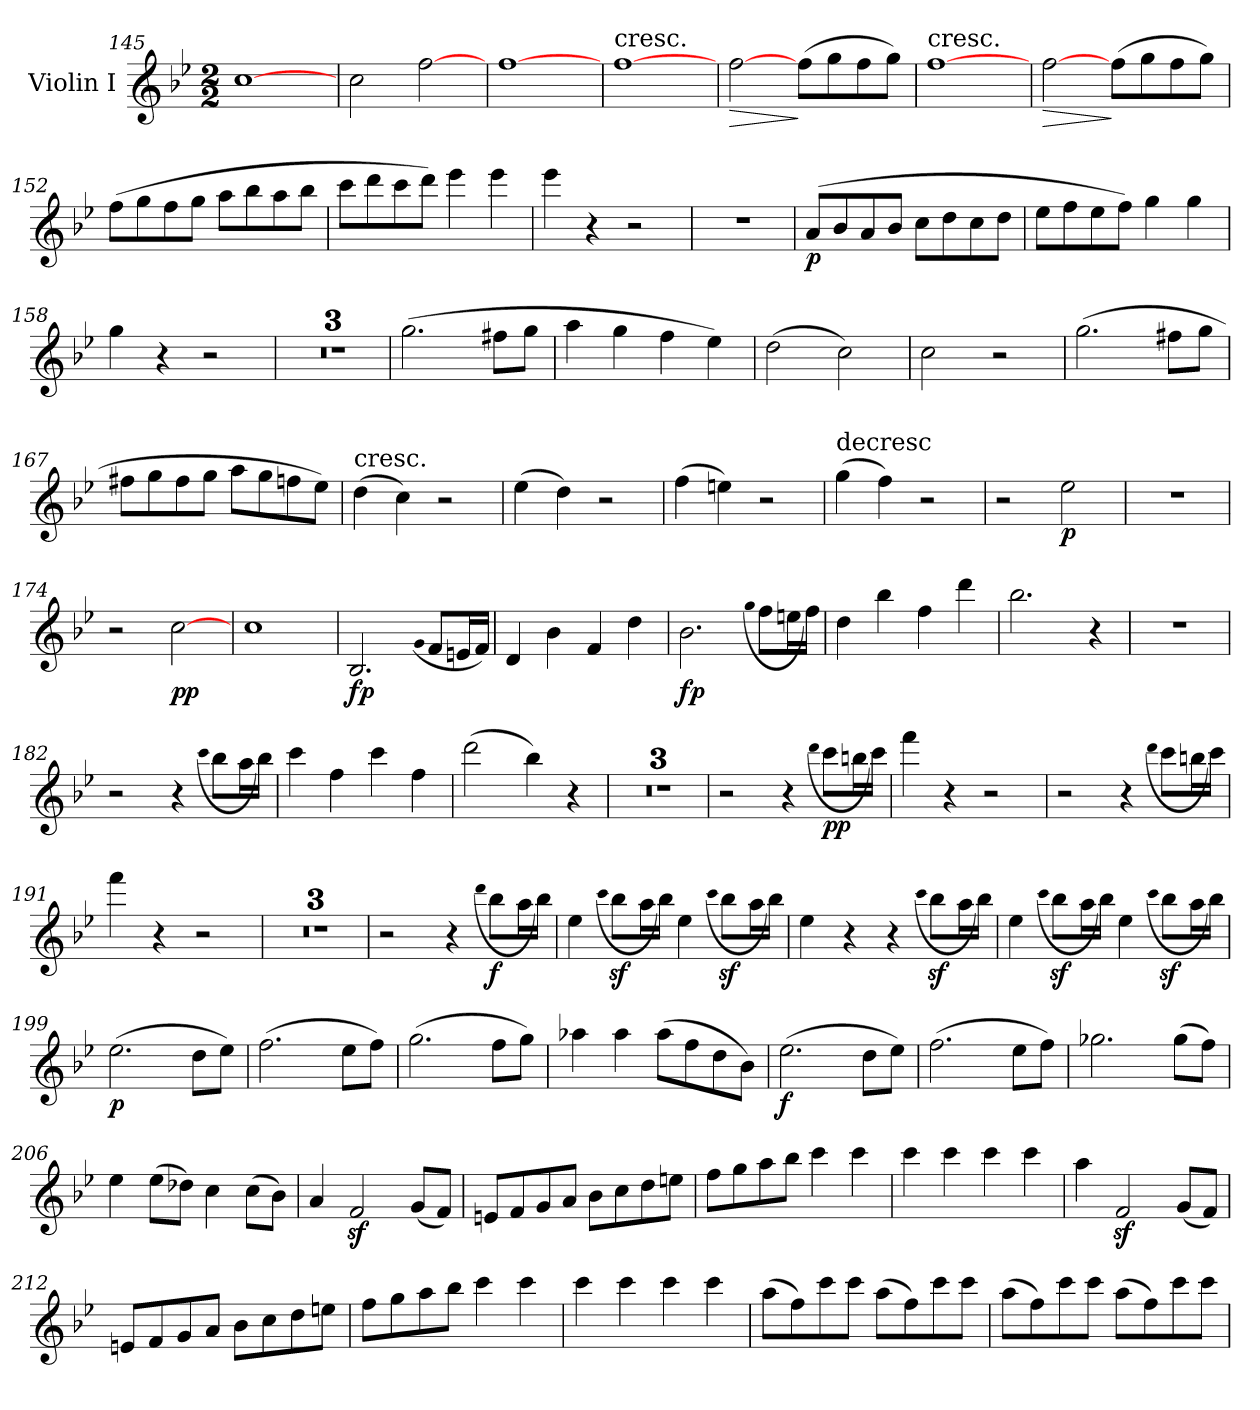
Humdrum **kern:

**kern	**dynam
*part1	*part1
*staff1	*staff1
*I"Violin I	*
*I'Vln	*
*clefG2	*
*k[b-e-]	*
*B-:	*
*M2/2	*
=145	=145
[1cc	.
=146	=146
2cc	.
[2ff	.
=147	=147
[1ff	.
=148	=148
!LO:TX:t=cresc.	!
[1ff	.
=149	=149
!	!LO:HP:b
[2ff	>
(8ff\L	]
8gg\	.
8ff\	.
8gg\J)	.
=150	=150
!LO:TX:t=cresc.	!
[1ff	.
=151	=151
!	!LO:HP:b
[2ff	>
(8ff\L	]
8gg\	.
8ff\	.
8gg\J)	.
=152	=152
(8ff\L	.
8gg\	.
8ff\	.
8gg\J	.
8aa\L	.
8bb-\	.
8aa\	.
8bb-\J	.
=153	=153
8ccc\L	.
8ddd\	.
8ccc\	.
8ddd\J)	.
4eee-	.
4eee-	.
=154	=154
4eee-	.
4r	.
2r	.
=155	=155
1r	.
=156	=156
(8a/L	p
8b-/	.
8a/	.
8b-/J	.
8cc\L	.
8dd\	.
8cc\	.
8dd\J	.
=157	=157
8ee-\L	.
8ff\	.
8ee-\	.
8ff\J)	.
4gg	.
4gg	.
=158	=158
4gg	.
4r	.
2r	.
=159	=159
1r	.
=160	=160
1r	.
=161	=161
1r	.
=162	=162
(2.gg	.
8ff#X\L	.
8gg\J	.
=163	=163
4aa	.
4gg	.
4ff	.
4ee-)	.
=164	=164
(2dd	.
2cc)	.
=165	=165
2cc	.
2r	.
=166	=166
(2.gg	.
8ff#X\L	.
8gg\J	.
=167	=167
8ff#X\L	.
8gg\	.
8ff#\	.
8gg\J	.
8aa\L	.
8gg\	.
8ffn\	.
8ee-\J)	.
=168	=168
!LO:TX:a:t=cresc.	!
(4dd	.
4cc)	.
2r	.
=169	=169
(4ee-	.
4dd)	.
2r	.
=170	=170
(4ff	.
4een)	.
2r	.
=171	=171
!LO:TX:a:t=decresc	!
(4gg	.
4ff)	.
2r	.
=172	=172
2r	.
2ee-	p
=173	=173
1r	.
=174	=174
2r	.
[2cc	pp
=175	=175
1cc	.
=176	=176
2.B-	fp
(qqg	.
8f/L	.
16en/L	.
16f/JJ)	.
=177	=177
4d	.
4b-	.
4f	.
4dd	.
=178	=178
2.b-	fp
(qqgg	.
8ff\L	.
16een\L	.
16ff\JJ)	.
=179	=179
4dd	.
4bb-	.
4ff	.
4ddd	.
=180	=180
2.bb-	.
4r	.
=181	=181
1r	.
=182	=182
2r	.
4r	.
(qqccc	.
8bb-\L	.
16aa\L	.
16bb-\JJ)	.
=183	=183
4ccc	.
4ff	.
4ccc	.
4ff	.
=184	=184
(2ddd	.
4bb-)	.
4r	.
=185	=185
1r	.
=186	=186
1r	.
=187	=187
1r	.
=188	=188
2r	.
4r	.
(qqddd	.
8ccc\L	pp
16bbn\L	.
16ccc\JJ)	.
=189	=189
4fff	.
4r	.
2r	.
=190	=190
2r	.
4r	.
(qqddd	.
8ccc\L	.
16bbn\L	.
16ccc\JJ)	.
=191	=191
4fff	.
4r	.
2r	.
=192	=192
1r	.
=193	=193
1r	.
=194	=194
1r	.
=195	=195
2r	.
4r	.
(qqddd	.
8bb-\L	f
16aa\L	.
16bb-\JJ)	.
=196	=196
4ee-	.
(qqccc	.
8bb-z\L	.
16aa\L	.
16bb-\JJ)	.
4ee-	.
(qqccc	.
8bb-z\L	.
16aa\L	.
16bb-\JJ)	.
=197	=197
4ee-	.
4r	.
4r	.
(qqccc	.
8bb-z\L	.
16aa\L	.
16bb-\JJ)	.
=198	=198
4ee-	.
(qqccc	.
8bb-z\L	.
16aa\L	.
16bb-\JJ)	.
4ee-	.
(qqccc	.
8bb-z\L	.
16aa\L	.
16bb-\JJ)	.
=199	=199
(2.ee-	p
8dd\L	.
8ee-\J)	.
=200	=200
(2.ff	.
8ee-\L	.
8ff\J)	.
=201	=201
(2.gg	.
8ff\L	.
8gg\J)	.
=202	=202
4aa-X	.
4aa-	.
(8aa-\L	.
8ff\	.
8dd\	.
8b-\J)	.
=203	=203
(2.ee-	f
8dd\L	.
8ee-\J)	.
=204	=204
(2.ff	.
8ee-\L	.
8ff\J)	.
=205	=205
2.gg-X	.
(8gg-\L	.
8ff\J)	.
=206	=206
4ee-	.
(8ee-\L	.
8dd-X\J)	.
4cc	.
(8cc\L	.
8b-\J)	.
=207	=207
4a	.
2fz	.
(8g/L	.
8f/J)	.
=208	=208
8en/L	.
8f/	.
8g/	.
8a/J	.
8b-\L	.
8cc\	.
8dd\	.
8een\J	.
=209	=209
8ff\L	.
8gg\	.
8aa\	.
8bb-\J	.
4ccc	.
4ccc	.
=210	=210
4ccc	.
4ccc	.
4ccc	.
4ccc	.
=211	=211
4aa	.
2fz	.
(8g/L	.
8f/J)	.
=212	=212
8en/L	.
8f/	.
8g/	.
8a/J	.
8b-\L	.
8cc\	.
8dd\	.
8een\J	.
=213	=213
8ff\L	.
8gg\	.
8aa\	.
8bb-\J	.
4ccc	.
4ccc	.
=214	=214
4ccc	.
4ccc	.
4ccc	.
4ccc	.
=215	=215
(8aa\L	.
8ff\)	.
8ccc\	.
8ccc\J	.
(8aa\L	.
8ff\)	.
8ccc\	.
8ccc\J	.
=216	=216
(8aa\L	.
8ff\)	.
8ccc\	.
8ccc\J	.
(8aa\L	.
8ff\)	.
8ccc\	.
8ccc\J	.
=	=
*-	*-
